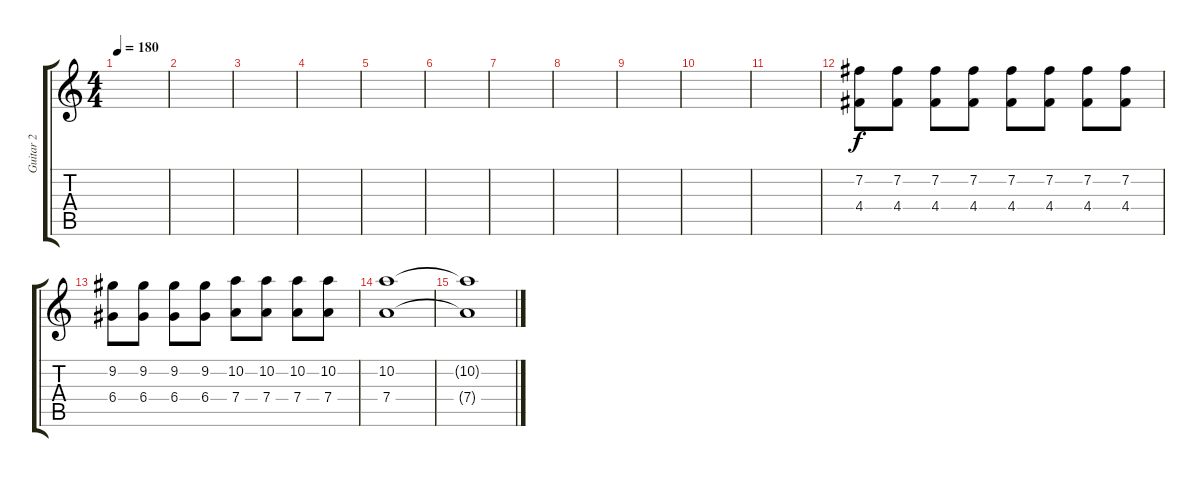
\track ("Guitar 2" "Guitar 2") {instrument electricguitarmuted}
\staff {score tabs}
\tuning (E4 B3 G3 D3 A2 E2) {hide}
\ts (4 4)
\tempo 180
\clef g2
\ks c
|
|
|
|
|
|
|
|
|
|
|
(7.2 4.4).8 (7.2 4.4).8 (7.2 4.4).8 (7.2 4.4).8 (7.2 4.4).8 (7.2 4.4).8 (7.2 4.4).8 (7.2 4.4).8 |
(9.2 6.4).8 (9.2 6.4).8 (9.2 6.4).8 (9.2 6.4).8 (10.2 7.4).8 (10.2 7.4).8 (10.2 7.4).8 (10.2 7.4).8 |
(10.2 7.4).1 |
(10.2{t} 7.4{t}).1
